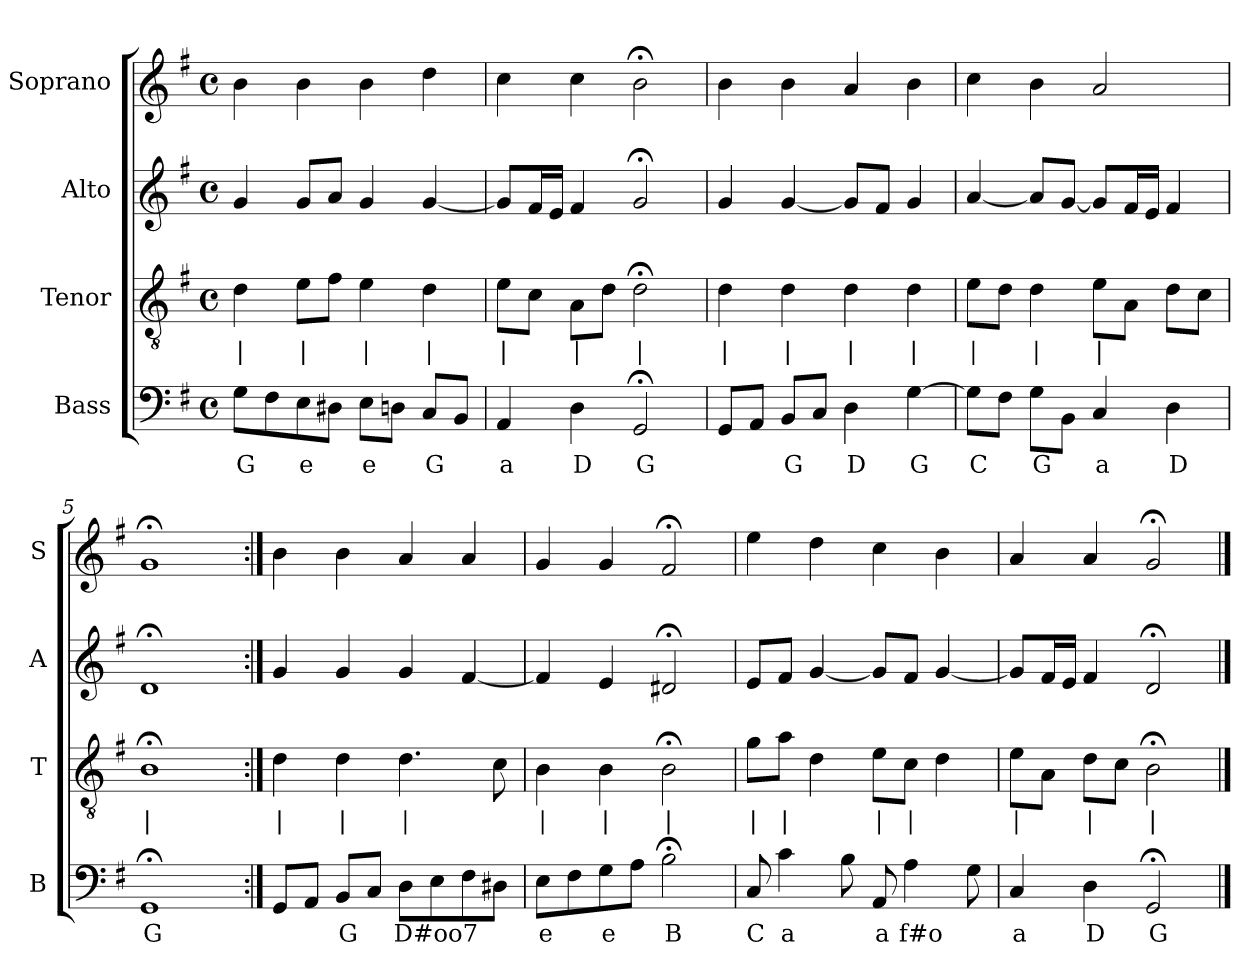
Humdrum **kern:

**kern	**text	**kern	**text	**kern	**kern
*part4	*part4	*part3	*part3	*part2	*part1
*staff4	*staff4	*staff3	*staff3	*staff2	*staff1
*I"Bass	*	*I"Tenor	*	*I"Alto	*I"Soprano
*I'B	*	*I'T	*	*I'A	*I'S
*clefF4	*	*clefGv2	*	*clefG2	*clefG2
*k[f#]	*	*k[f#]	*	*k[f#]	*k[f#]
*G:	*	*G:	*	*G:	*G:
*M4/4	*	*M4/4	*	*M4/4	*M4/4
*met(c)	*	*met(c)	*	*met(c)	*met(c)
*MM100	*	*MM100	*	*MM100	*MM100
=1	=1	=1	=1	=1	=1
8GL	G	4d	|	4g	4b
8F#	.	.	.	.	.
8E	e	8eL	|	8gL	4b
8D#XJ	.	8f#J	.	8aJ	.
8EL	e	4e	|	4g	4b
8DnJ	.	.	.	.	.
8CL	G	4d	|	[4g	4dd
8BBJ	.	.	.	.	.
=2	=2	=2	=2	=2	=2
4AA	a	8eL	|	8gL]	4cc
.	.	8cJ	.	16f#L	.
.	.	.	.	16eJJ	.
4D	D	8AL	|	4f#	4cc
.	.	8dJ	.	.	.
2GG;<	G	2d;<	|	2g;<	2b;<
=3	=3	=3	=3	=3	=3
8GGL	.	4d	|	4g	4b
8AAJ	.	.	.	.	.
8BBL	G	4d	|	[4g	4b
8CJ	.	.	.	.	.
4D	D	4d	|	8gL]	4a
.	.	.	.	8f#J	.
[4G	G	4d	|	4g	4b
=4	=4	=4	=4	=4	=4
8GL]	C	8eL	|	[4a	4cc
8F#J	.	8dJ	.	.	.
8GL	G	4d	|	8aL]	4b
8BBJ	.	.	.	[8gJ	.
4C	a	8eL	|	8gL]	2a
.	.	8AJ	.	16f#L	.
.	.	.	.	16eJJ	.
4D	D	8dL	.	4f#	.
.	.	8cJ	.	.	.
=5	=5	=5	=5	=5	=5
1GG;<	G	1B;<	|	1d;<	1g;<
=6:|!	=6:|!	=6:|!	=6:|!	=6:|!	=6:|!
8GGL	.	4d	|	4g	4b
8AAJ	.	.	.	.	.
8BBL	G	4d	|	4g	4b
8CJ	.	.	.	.	.
8DL	D#oo7	4.d	|	4g	4a
8E	.	.	.	.	.
8F#	.	.	.	[4f#	4a
8D#XJ	.	8c	.	.	.
=7	=7	=7	=7	=7	=7
8EL	e	4B	|	4f#]	4g
8F#	.	.	.	.	.
8G	e	4B	|	4e	4g
8AJ	.	.	.	.	.
2B;<	B	2B;<	|	2d#X;<	2f#;<
=8	=8	=8	=8	=8	=8
8C	C	8gL	|	8eL	4ee
4c	a	8aJ	|	8f#J	.
.	.	4d	.	[4g	4dd
8B	.	.	.	.	.
8AA	a	8eL	|	8gL]	4cc
4A	f#o	8cJ	|	8f#J	.
.	.	4d	.	[4g	4b
8G	.	.	.	.	.
=9	=9	=9	=9	=9	=9
4C	a	8eL	|	8gL]	4a
.	.	8AJ	.	16f#L	.
.	.	.	.	16eJJ	.
4D	D	8dL	|	4f#	4a
.	.	8cJ	.	.	.
2GG;<	G	2B;<	|	2d;<	2g;<
==	==	==	==	==	==
*-	*-	*-	*-	*-	*-
